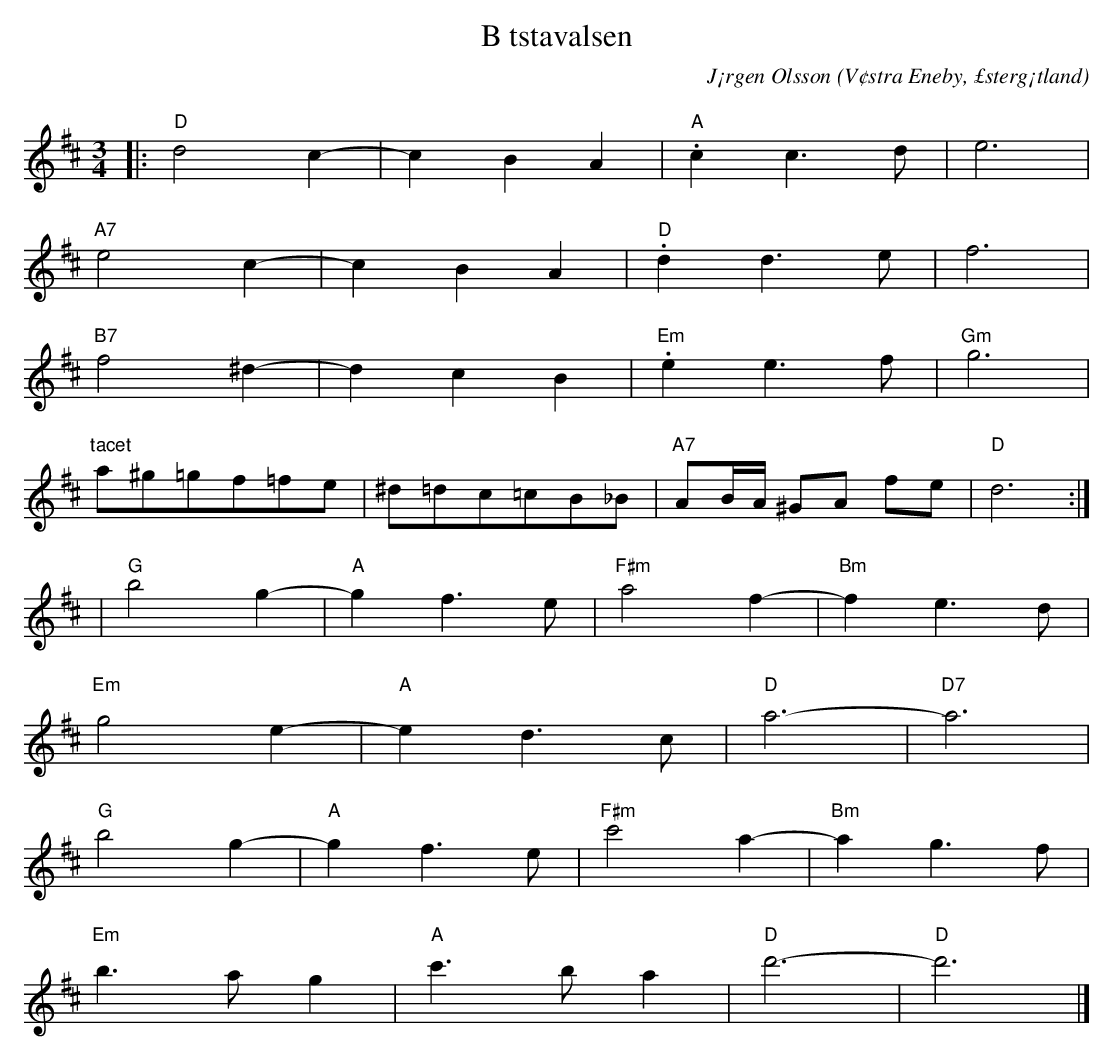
X:1
T:B tstavalsen
C:J¡rgen Olsson
O:V¢stra Eneby, £sterg¡tland
Q:160
M:3/4
L:1/8
K:D
|:"D"d4 c2-|c2B2A2 |"A".c2 c3 d|e6 |
"A7" e4 c2-|c2B2A2 |"D".d2 d3 e|f6 |
"B7"f4 ^d2-|d2c2B2 |"Em".e2 e3 f|"Gm"g6 |
"tacet" a^g=gf=fe|^d=dc=cB_B|"A7"AB/2A/2 ^GA fe|"D"d6 :|]
|"G"b4 g2-|"A"g2f3e |"F#m"a4 f2-|"Bm"f2e3d |
 "Em"g4 e2-|"A"e2d3c |"D"a6-|"D7"a6 |
"G"b4 g2-|"A"g2f3e |"F#m"c'4 a2-|"Bm"a2g3f |
 "Em"b3 a g2|"A"c'3 b a2 |"D"d'6-|"D"d'6 |]
